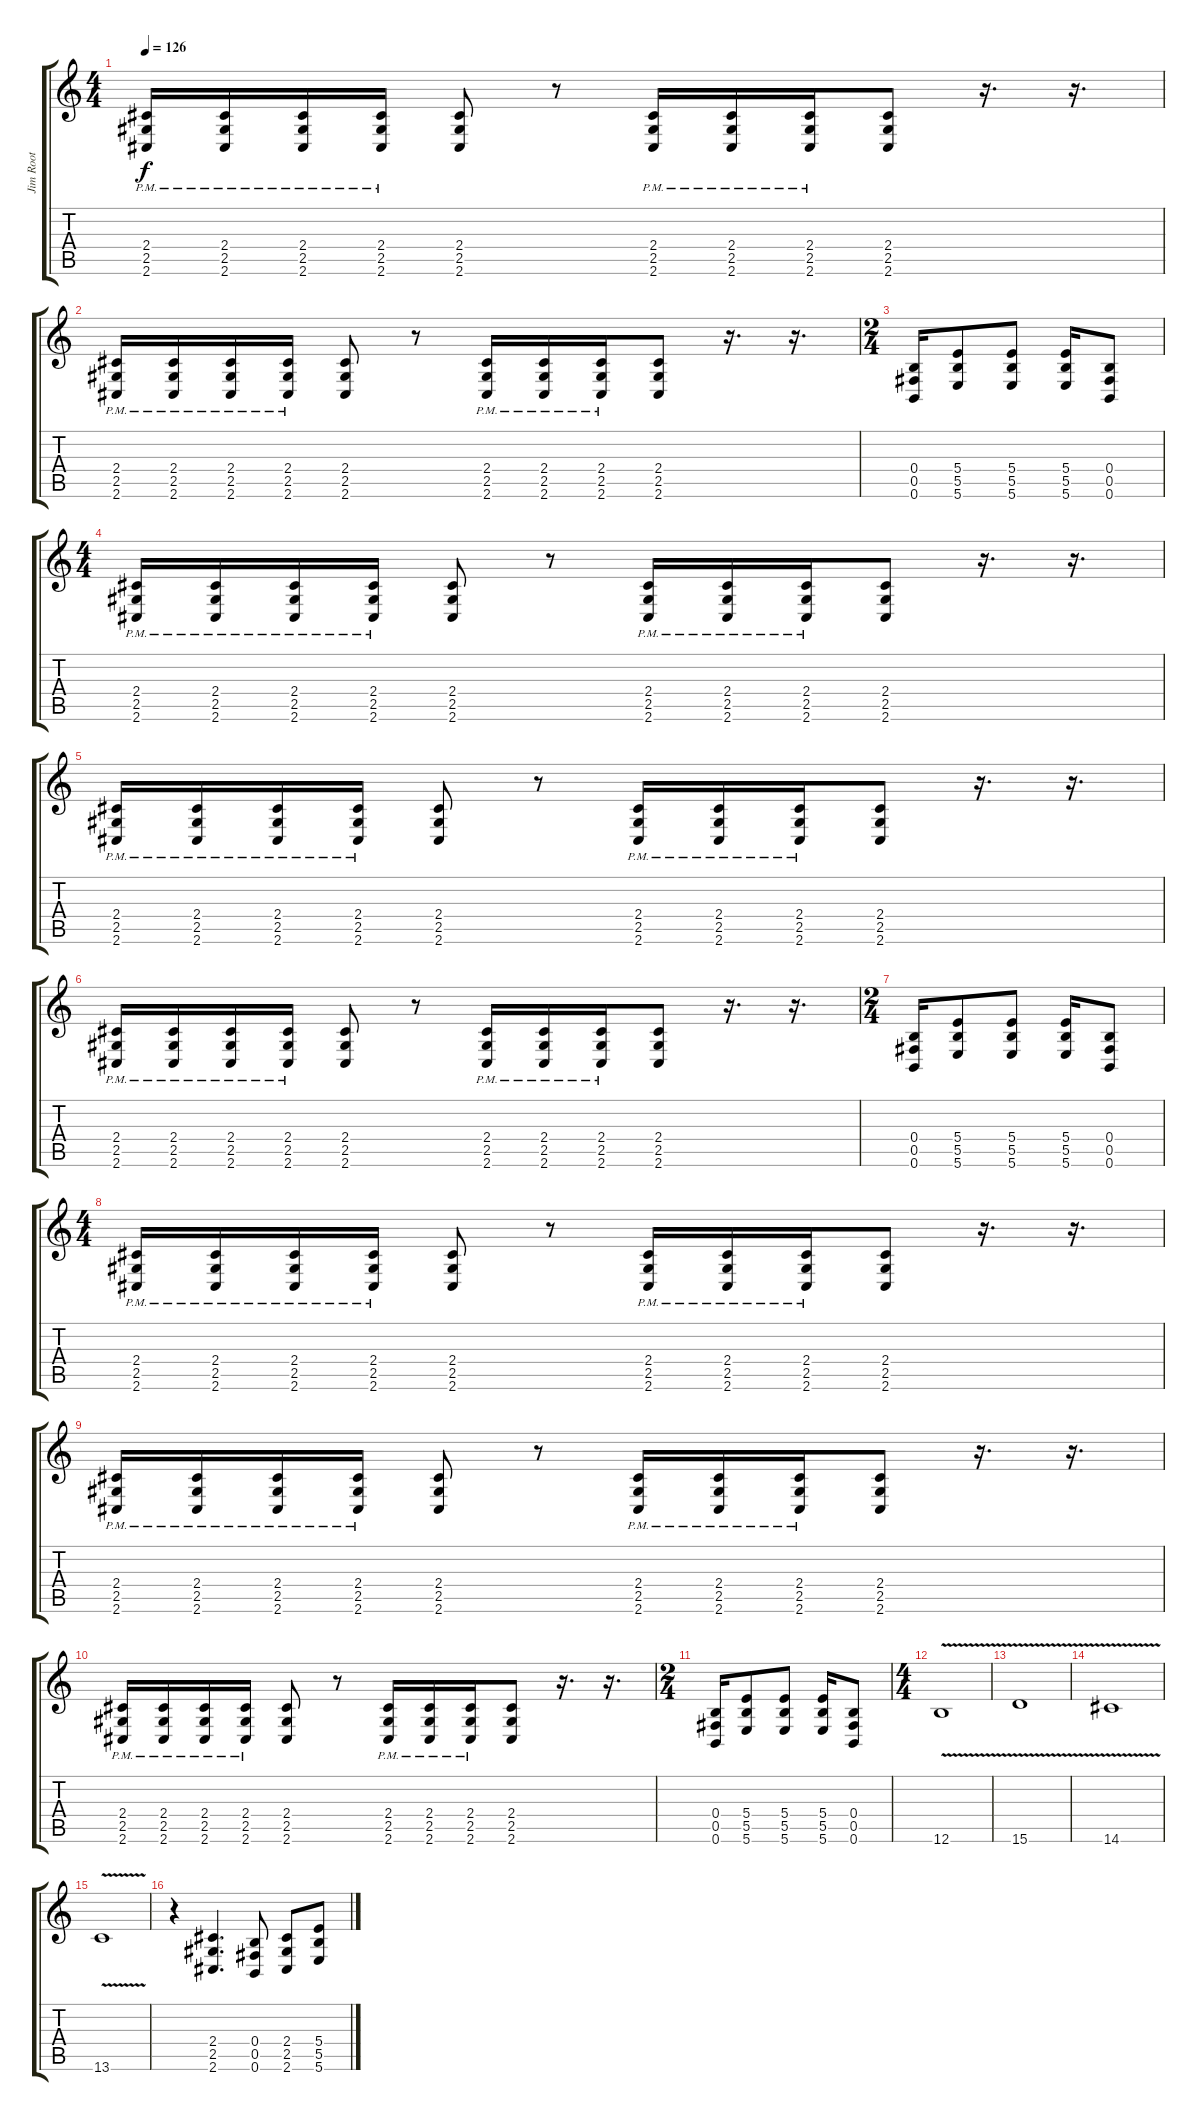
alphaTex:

\track ("Jim Root" "Jim Root") {instrument distortionguitar}
\staff {score tabs}
\tuning (Db4 Ab3 E3 B2 Gb2 B1) {hide}
\ts (4 4)
\tempo 126
\clef g2
\ks c
(2.4{pm} 2.5{pm} 2.6{pm}).16{dy f} (2.4{pm} 2.5{pm} 2.6{pm}).16 (2.4{pm} 2.5{pm} 2.6{pm}).16 (2.4{pm} 2.5{pm} 2.6{pm}).16 (2.4 2.5 2.6).8 r.8 (2.4{pm} 2.5{pm} 2.6{pm}).16 (2.4{pm} 2.5{pm} 2.6{pm}).16 (2.4{pm} 2.5{pm} 2.6{pm}).16 (2.4 2.5 2.6).8 r.16{d} r.16{d} |
(2.4{pm} 2.5{pm} 2.6{pm}).16 (2.4{pm} 2.5{pm} 2.6{pm}).16 (2.4{pm} 2.5{pm} 2.6{pm}).16 (2.4{pm} 2.5{pm} 2.6{pm}).16 (2.4 2.5 2.6).8 r.8 (2.4{pm} 2.5{pm} 2.6{pm}).16 (2.4{pm} 2.5{pm} 2.6{pm}).16 (2.4{pm} 2.5{pm} 2.6{pm}).16 (2.4 2.5 2.6).8 r.16{d} r.16{d} |
\ts (2 4)
(0.4 0.5 0.6).16 (5.4 5.5 5.6).8 (5.4 5.5 5.6).8 (5.4 5.5 5.6).16 (0.4 0.5 0.6).8 |
\ts (4 4)
(2.4{pm} 2.5{pm} 2.6{pm}).16 (2.4{pm} 2.5{pm} 2.6{pm}).16 (2.4{pm} 2.5{pm} 2.6{pm}).16 (2.4{pm} 2.5{pm} 2.6{pm}).16 (2.4 2.5 2.6).8 r.8 (2.4{pm} 2.5{pm} 2.6{pm}).16 (2.4{pm} 2.5{pm} 2.6{pm}).16 (2.4{pm} 2.5{pm} 2.6{pm}).16 (2.4 2.5 2.6).8 r.16{d} r.16{d} |
(2.4{pm} 2.5{pm} 2.6{pm}).16 (2.4{pm} 2.5{pm} 2.6{pm}).16 (2.4{pm} 2.5{pm} 2.6{pm}).16 (2.4{pm} 2.5{pm} 2.6{pm}).16 (2.4 2.5 2.6).8 r.8 (2.4{pm} 2.5{pm} 2.6{pm}).16 (2.4{pm} 2.5{pm} 2.6{pm}).16 (2.4{pm} 2.5{pm} 2.6{pm}).16 (2.4 2.5 2.6).8 r.16{d} r.16{d} |
(2.4{pm} 2.5{pm} 2.6{pm}).16 (2.4{pm} 2.5{pm} 2.6{pm}).16 (2.4{pm} 2.5{pm} 2.6{pm}).16 (2.4{pm} 2.5{pm} 2.6{pm}).16 (2.4 2.5 2.6).8 r.8 (2.4{pm} 2.5{pm} 2.6{pm}).16 (2.4{pm} 2.5{pm} 2.6{pm}).16 (2.4{pm} 2.5{pm} 2.6{pm}).16 (2.4 2.5 2.6).8 r.16{d} r.16{d} |
\ts (2 4)
(0.4 0.5 0.6).16 (5.4 5.5 5.6).8 (5.4 5.5 5.6).8 (5.4 5.5 5.6).16 (0.4 0.5 0.6).8 |
\ts (4 4)
(2.4{pm} 2.5{pm} 2.6{pm}).16 (2.4{pm} 2.5{pm} 2.6{pm}).16 (2.4{pm} 2.5{pm} 2.6{pm}).16 (2.4{pm} 2.5{pm} 2.6{pm}).16 (2.4 2.5 2.6).8 r.8 (2.4{pm} 2.5{pm} 2.6{pm}).16 (2.4{pm} 2.5{pm} 2.6{pm}).16 (2.4{pm} 2.5{pm} 2.6{pm}).16 (2.4 2.5 2.6).8 r.16{d} r.16{d} |
(2.4{pm} 2.5{pm} 2.6{pm}).16 (2.4{pm} 2.5{pm} 2.6{pm}).16 (2.4{pm} 2.5{pm} 2.6{pm}).16 (2.4{pm} 2.5{pm} 2.6{pm}).16 (2.4 2.5 2.6).8 r.8 (2.4{pm} 2.5{pm} 2.6{pm}).16 (2.4{pm} 2.5{pm} 2.6{pm}).16 (2.4{pm} 2.5{pm} 2.6{pm}).16 (2.4 2.5 2.6).8 r.16{d} r.16{d} |
(2.4{pm} 2.5{pm} 2.6{pm}).16 (2.4{pm} 2.5{pm} 2.6{pm}).16 (2.4{pm} 2.5{pm} 2.6{pm}).16 (2.4{pm} 2.5{pm} 2.6{pm}).16 (2.4 2.5 2.6).8 r.8 (2.4{pm} 2.5{pm} 2.6{pm}).16 (2.4{pm} 2.5{pm} 2.6{pm}).16 (2.4{pm} 2.5{pm} 2.6{pm}).16 (2.4 2.5 2.6).8 r.16{d} r.16{d} |
\ts (2 4)
(0.4 0.5 0.6).16 (5.4 5.5 5.6).8 (5.4 5.5 5.6).8 (5.4 5.5 5.6).16 (0.4 0.5 0.6).8 |
\ts (4 4)
12.6{v}.1 |
15.6{v}.1 |
14.6{v}.1 |
13.6{v}.1 |
r.4 (2.4 2.5 2.6).4{d} (0.4 0.5 0.6).8 (2.4 2.5 2.6).8 (5.4 5.5 5.6).8
